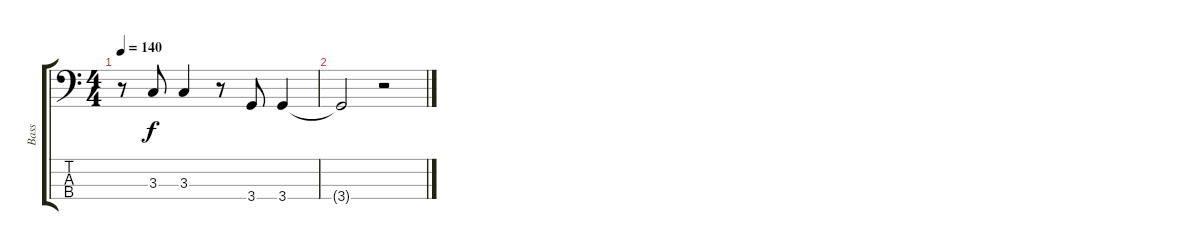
\track ("Bass" "Bass") {instrument electricbassfinger}
\staff {score tabs}
\tuning (G2 D2 A1 E1) {hide}
\ts (4 4)
\tempo 140
\clef f4
\ks c
r.8{dy f} 3.3.8 3.3.4 r.8 3.4.8 3.4.4 |
3.4{t}.2 r.2
